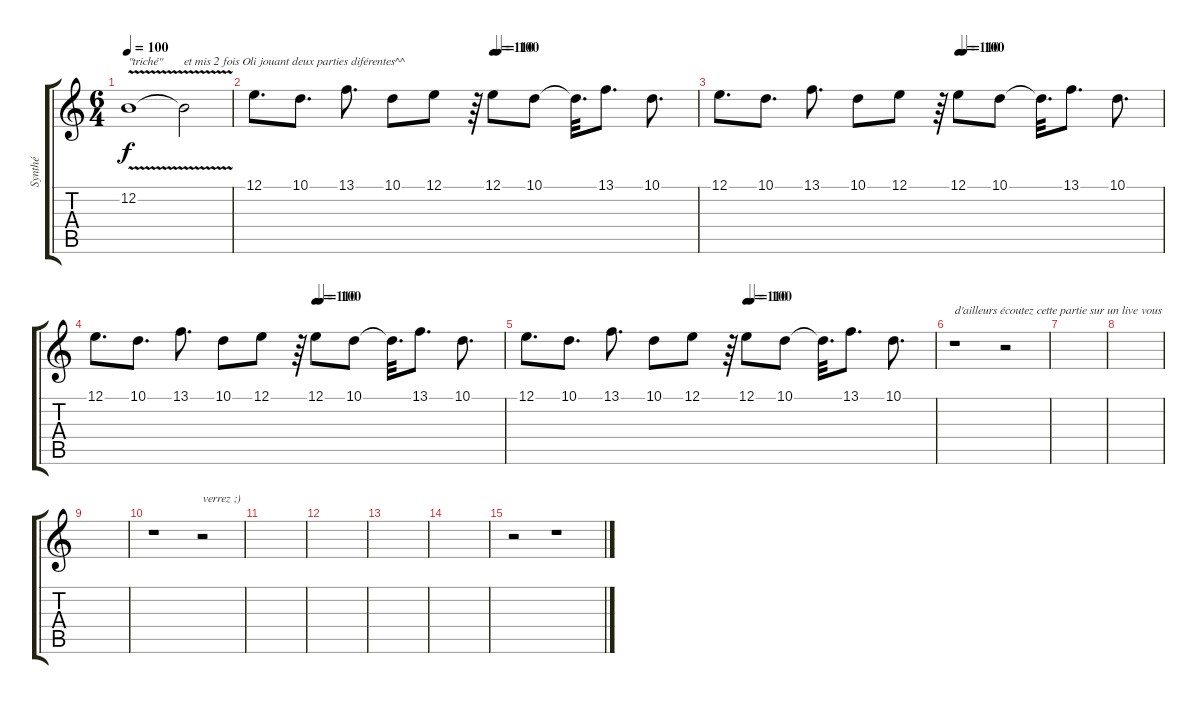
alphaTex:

\track ("Synthé" "Synthé") {instrument synthstrings2}
\staff {score tabs}
\tuning (E4 B3 G3 D3 A2 E2) {hide}
\ts (6 4)
\tempo 100
\clef g2
\ks c
12.2{v}.1{txt "\"triché\"" dy f} 12.2{t}.2{txt "et mis 2 fois Oli jouant deux parties diférentes^^"} |
\tempo (110 0.5416666666666666)
\tempo (100 0.5520833333333334)
12.1.8{d instrument synthstrings2} 10.1.8{d} 13.1.8{d} 10.1.8 12.1.8 r.64 12.1.8 10.1.8 10.1{t}.32{d} 13.1.8{d} 10.1.8{d} |
\tempo (110 0.5416666666666666)
\tempo (100 0.5520833333333334)
12.1.8{d} 10.1.8{d} 13.1.8{d} 10.1.8 12.1.8 r.64 12.1.8 10.1.8 10.1{t}.32{d} 13.1.8{d} 10.1.8{d} |
\tempo (110 0.5416666666666666)
\tempo (100 0.5520833333333334)
12.1.8{d} 10.1.8{d} 13.1.8{d} 10.1.8 12.1.8 r.64 12.1.8 10.1.8 10.1{t}.32{d} 13.1.8{d} 10.1.8{d} |
\tempo (110 0.5416666666666666)
\tempo (100 0.5520833333333334)
12.1.8{d} 10.1.8{d} 13.1.8{d} 10.1.8 12.1.8 r.64 12.1.8 10.1.8 10.1{t}.32{d} 13.1.8{d} 10.1.8{d} |
r.1{txt "d'ailleurs écoutez cette partie sur un live vous"} r.2 |
|
|
|
r.1 r.2{txt "verrez ;)"} |
|
|
|
|
r.2 r.1
